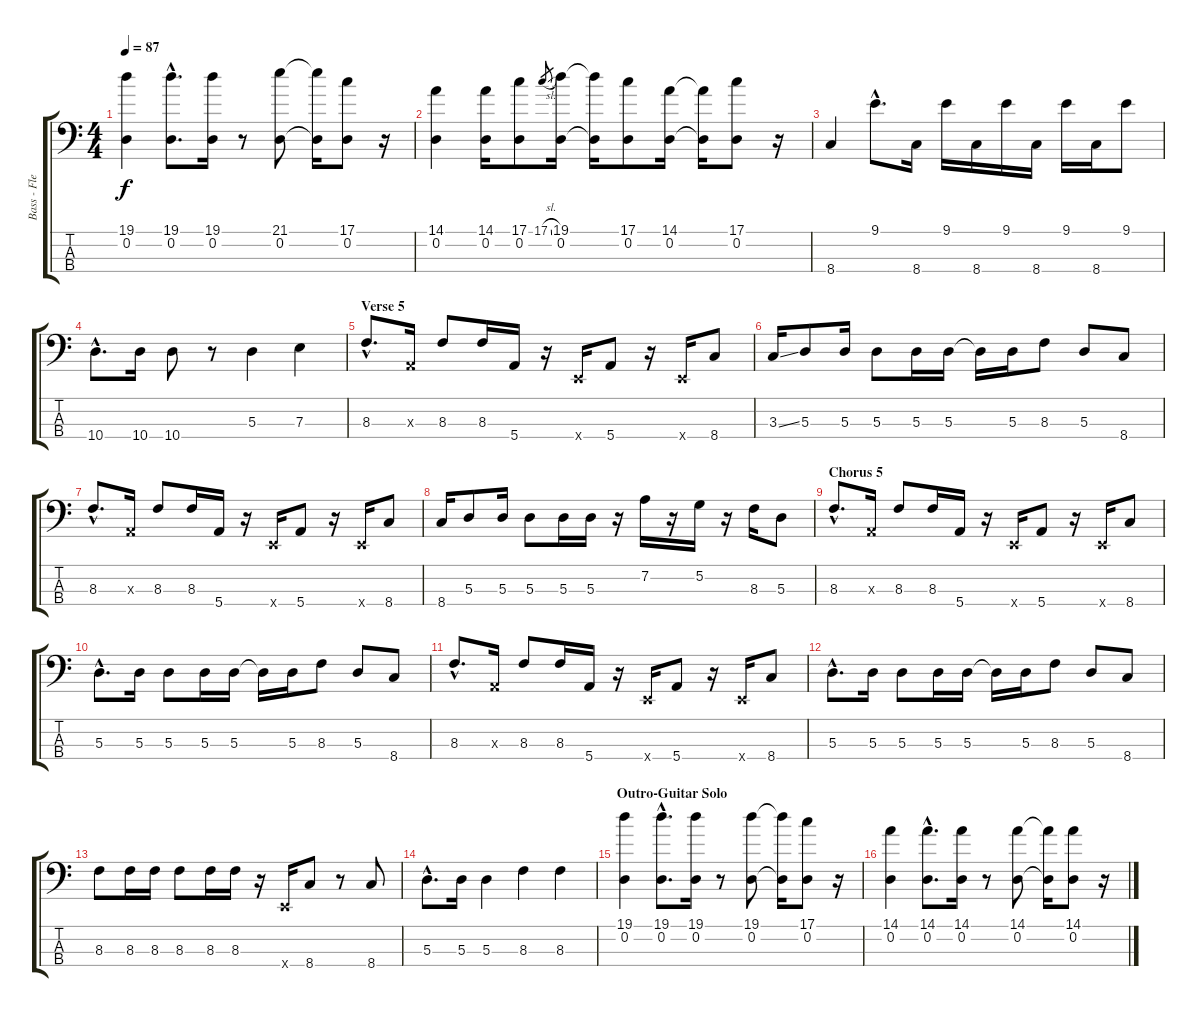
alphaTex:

\track ("Bass - Flea" "Bass - Fle") {instrument electricbassfinger}
\staff {score tabs}
\tuning (G2 D2 A1 E1) {hide}
\ts (4 4)
\tempo 87
\clef f4
\ks c
(19.1 0.2).4{dy f} (19.1{hac} 0.2{hac}).8{d} (19.1 0.2).16 r.8 (21.1 0.2).8 (21.1{t} 0.2{t}).16 (17.1 0.2).8 r.16 |
(14.1 0.2).4 (14.1 0.2).16 (17.1 0.2).8 17.1{sl}.8{gr} (19.1 0.2).16 (19.1{t} 0.2{t}).16 (17.1 0.2).8 (14.1 0.2).16 (14.1{t} 0.2{t}).16 (17.1 0.2).8 r.16 |
8.4.4 9.1{hac}.8{d} 8.4.16 9.1.16 8.4.16 9.1.16 8.4.16 9.1.16 8.4.16 9.1.8 |
10.4{hac}.8{d} 10.4.16 10.4.8 r.8 5.3.4 7.3.4 |
\section ("" "Verse 5")
8.3{hac}.8{d} 0.3{x}.16 8.3.8 8.3.16 5.4.16 r.16 0.4{x}.16 5.4.8 r.16 0.4{x}.16 8.4.8 |
3.3{ss}.16 5.3.8 5.3.16 5.3.8 5.3.16 5.3.16 5.3{t}.16 5.3.16 8.3.8 5.3.8 8.4.8 |
8.3{hac}.8{d} 0.3{x}.16 8.3.8 8.3.16 5.4.16 r.16 0.4{x}.16 5.4.8 r.16 0.4{x}.16 8.4.8 |
8.4.16 5.3.8 5.3.16 5.3.8 5.3.16 5.3.16 r.16 7.2.16 r.16 5.2.16 r.16 8.3.16 5.3.8 |
\section ("" "Chorus 5")
8.3{hac}.8{d} 0.3{x}.16 8.3.8 8.3.16 5.4.16 r.16 0.4{x}.16 5.4.8 r.16 0.4{x}.16 8.4.8 |
5.3{hac}.8{d} 5.3.16 5.3.8 5.3.16 5.3.16 5.3{t}.16 5.3.16 8.3.8 5.3.8 8.4.8 |
8.3{hac}.8{d} 0.3{x}.16 8.3.8 8.3.16 5.4.16 r.16 0.4{x}.16 5.4.8 r.16 0.4{x}.16 8.4.8 |
5.3{hac}.8{d} 5.3.16 5.3.8 5.3.16 5.3.16 5.3{t}.16 5.3.16 8.3.8 5.3.8 8.4.8 |
8.3.8 8.3.16 8.3.16 8.3.8 8.3.16 8.3.16 r.16 0.4{x}.16 8.4.8 r.8 8.4.8 |
5.3{hac}.8{d} 5.3.16 5.3.4 8.3.4 8.3.4 |
\section ("" "Outro-Guitar Solo")
(19.1 0.2).4 (19.1{hac} 0.2{hac}).8{d} (19.1 0.2).16 r.8 (19.1 0.2).8 (19.1{t} 0.2{t}).16 (17.1 0.2).8 r.16 |
(14.1 0.2).4 (14.1{hac} 0.2{hac}).8{d} (14.1 0.2).16 r.8 (14.1 0.2).8 (14.1{t} 0.2{t}).16 (14.1 0.2).8 r.16
